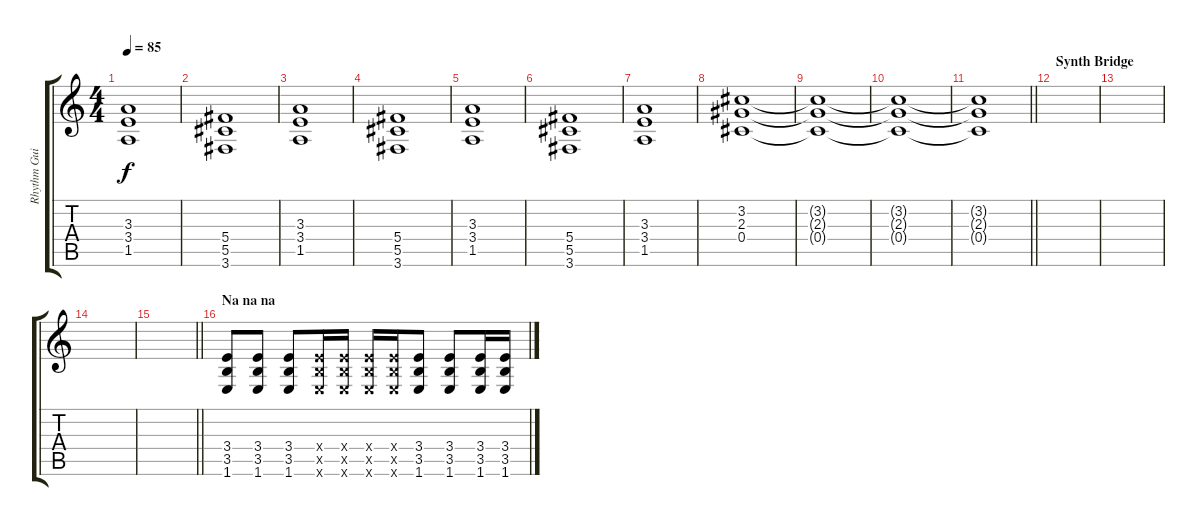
\track ("Rhythm Guitar" "Rhythm Gui") {instrument distortionguitar}
\staff {score tabs}
\tuning (Eb4 Bb3 Gb3 Db3 Ab2 Eb2) {hide}
\ts (4 4)
\tempo 85
\clef g2
\ks c
(3.3 3.4 1.5).1{dy f} |
(5.4 5.5 3.6).1 |
(3.3 3.4 1.5).1 |
(5.4 5.5 3.6).1 |
(3.3 3.4 1.5).1 |
(5.4 5.5 3.6).1 |
(3.3 3.4 1.5).1 |
(3.2 2.3 0.4).1 |
(3.2{t} 2.3{t} 0.4{t}).1 |
(3.2{t} 2.3{t} 0.4{t}).1 |
\barLineRight lightlight
(3.2{t} 2.3{t} 0.4{t}).1 |
\section ("" "Synth Bridge")
|
|
|
\barLineRight lightlight
|
\section ("" "Na na na")
(3.4 3.5 1.6).8 (3.4 3.5 1.6).8 (3.4 3.5 1.6).8 (3.4{x} 3.5{x} 1.6{x}).16 (3.4{x} 3.5{x} 1.6{x}).16 (3.4{x} 3.5{x} 1.6{x}).16 (3.4{x} 3.5{x} 1.6{x}).16 (3.4 3.5 1.6).8 (3.4 3.5 1.6).8 (3.4 3.5 1.6).16 (3.4 3.5 1.6).16
